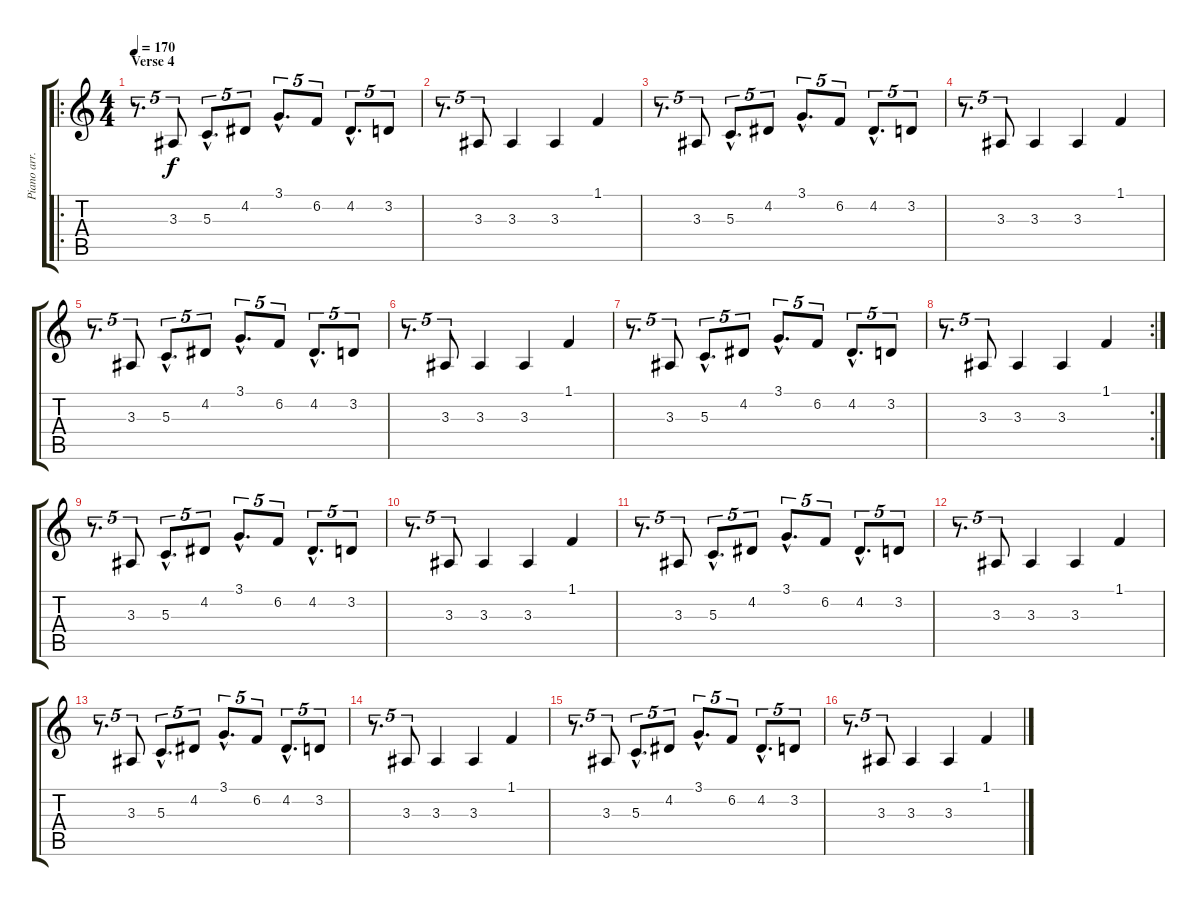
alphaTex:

\track ("Piano arr. for guitar" "Piano arr.") {instrument brightacousticpiano}
\staff {score tabs}
\tuning (E4 B3 G3 D3 A2 E2) {hide}
\ro
\ts (4 4)
\section ("" "Verse 4")
\tempo 170
\clef g2
\ks c
r.8{d tu (5 4) dy f} 3.3.8{tu (5 4)} 5.3{hac}.8{d tu (5 4)} 4.2.8{tu (5 4)} 3.1{hac}.8{d tu (5 4)} 6.2.8{tu (5 4)} 4.2{hac}.8{d tu (5 4)} 3.2.8{tu (5 4)} |
r.8{d tu (5 4)} 3.3.8{tu (5 4)} 3.3.4 3.3.4 1.1.4 |
r.8{d tu (5 4)} 3.3.8{tu (5 4)} 5.3{hac}.8{d tu (5 4)} 4.2.8{tu (5 4)} 3.1{hac}.8{d tu (5 4)} 6.2.8{tu (5 4)} 4.2{hac}.8{d tu (5 4)} 3.2.8{tu (5 4)} |
r.8{d tu (5 4)} 3.3.8{tu (5 4)} 3.3.4 3.3.4 1.1.4 |
r.8{d tu (5 4)} 3.3.8{tu (5 4)} 5.3{hac}.8{d tu (5 4)} 4.2.8{tu (5 4)} 3.1{hac}.8{d tu (5 4)} 6.2.8{tu (5 4)} 4.2{hac}.8{d tu (5 4)} 3.2.8{tu (5 4)} |
r.8{d tu (5 4)} 3.3.8{tu (5 4)} 3.3.4 3.3.4 1.1.4 |
r.8{d tu (5 4)} 3.3.8{tu (5 4)} 5.3{hac}.8{d tu (5 4)} 4.2.8{tu (5 4)} 3.1{hac}.8{d tu (5 4)} 6.2.8{tu (5 4)} 4.2{hac}.8{d tu (5 4)} 3.2.8{tu (5 4)} |
\rc 2
r.8{d tu (5 4)} 3.3.8{tu (5 4)} 3.3.4 3.3.4 1.1.4 |
r.8{d tu (5 4)} 3.3.8{tu (5 4)} 5.3{hac}.8{d tu (5 4)} 4.2.8{tu (5 4)} 3.1{hac}.8{d tu (5 4)} 6.2.8{tu (5 4)} 4.2{hac}.8{d tu (5 4)} 3.2.8{tu (5 4)} |
r.8{d tu (5 4)} 3.3.8{tu (5 4)} 3.3.4 3.3.4 1.1.4 |
r.8{d tu (5 4)} 3.3.8{tu (5 4)} 5.3{hac}.8{d tu (5 4)} 4.2.8{tu (5 4)} 3.1{hac}.8{d tu (5 4)} 6.2.8{tu (5 4)} 4.2{hac}.8{d tu (5 4)} 3.2.8{tu (5 4)} |
r.8{d tu (5 4)} 3.3.8{tu (5 4)} 3.3.4 3.3.4 1.1.4 |
r.8{d tu (5 4)} 3.3.8{tu (5 4)} 5.3{hac}.8{d tu (5 4)} 4.2.8{tu (5 4)} 3.1{hac}.8{d tu (5 4)} 6.2.8{tu (5 4)} 4.2{hac}.8{d tu (5 4)} 3.2.8{tu (5 4)} |
r.8{d tu (5 4)} 3.3.8{tu (5 4)} 3.3.4 3.3.4 1.1.4 |
r.8{d tu (5 4)} 3.3.8{tu (5 4)} 5.3{hac}.8{d tu (5 4)} 4.2.8{tu (5 4)} 3.1{hac}.8{d tu (5 4)} 6.2.8{tu (5 4)} 4.2{hac}.8{d tu (5 4)} 3.2.8{tu (5 4)} |
r.8{d tu (5 4)} 3.3.8{tu (5 4)} 3.3.4 3.3.4 1.1.4
